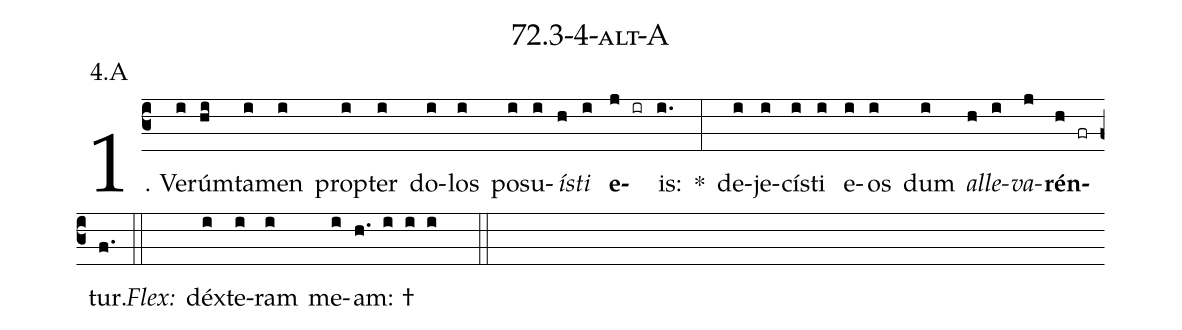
name: 72.3-4-alt-A;
annotation: 4.A;
%%
(c3)1. Ve(i)rúm(hi)ta(i)men(i) prop(i)ter(i) do(i)los(i) po(i)su(i)<i>ís</i>(h)<i>ti</i>(i) <b>e</b>(j ir)is:(i.) *(:) de(i)je(i)cís(i)ti(i) e(i)os(i) dum(i) <i>al</i>(h)<i>le</i>(i)<i>va</i>(j)<b>rén</b>(h fr)tur.(f.) (::)
<i>Flex:</i>()  déx(i)te(i)ram(i) me(i)am: †(h. i i i  ::)

%E(i) u(h) o(i) u(j) a(h) e.(f.) (::)
